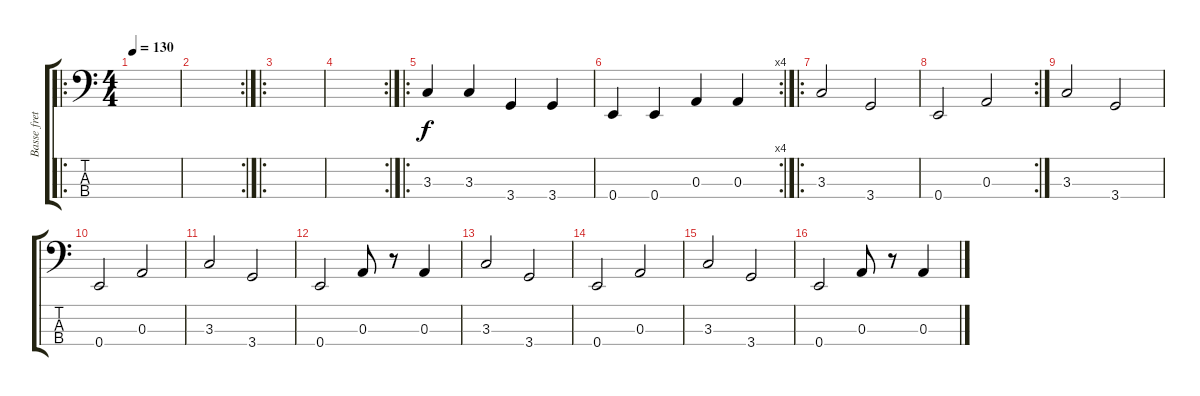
\track ("Basse fretless" "Basse fret") {instrument fretlessbass}
\staff {score tabs}
\tuning (G2 D2 A1 E1) {hide}
\ro
\ts (4 4)
\tempo 130
\clef f4
\ks c
|
\rc 2
|
\ro
|
\rc 2
|
\ro
3.3.4 3.3.4 3.4.4 3.4.4 |
\rc 4
0.4.4 0.4.4 0.3.4 0.3.4 |
\ro
3.3.2 3.4.2 |
\rc 2
0.4.2 0.3.2 |
3.3.2 3.4.2 |
0.4.2 0.3.2 |
3.3.2 3.4.2 |
0.4.2 0.3.8 r.8 0.3.4 |
3.3.2 3.4.2 |
0.4.2 0.3.2 |
3.3.2 3.4.2 |
0.4.2 0.3.8 r.8 0.3.4
